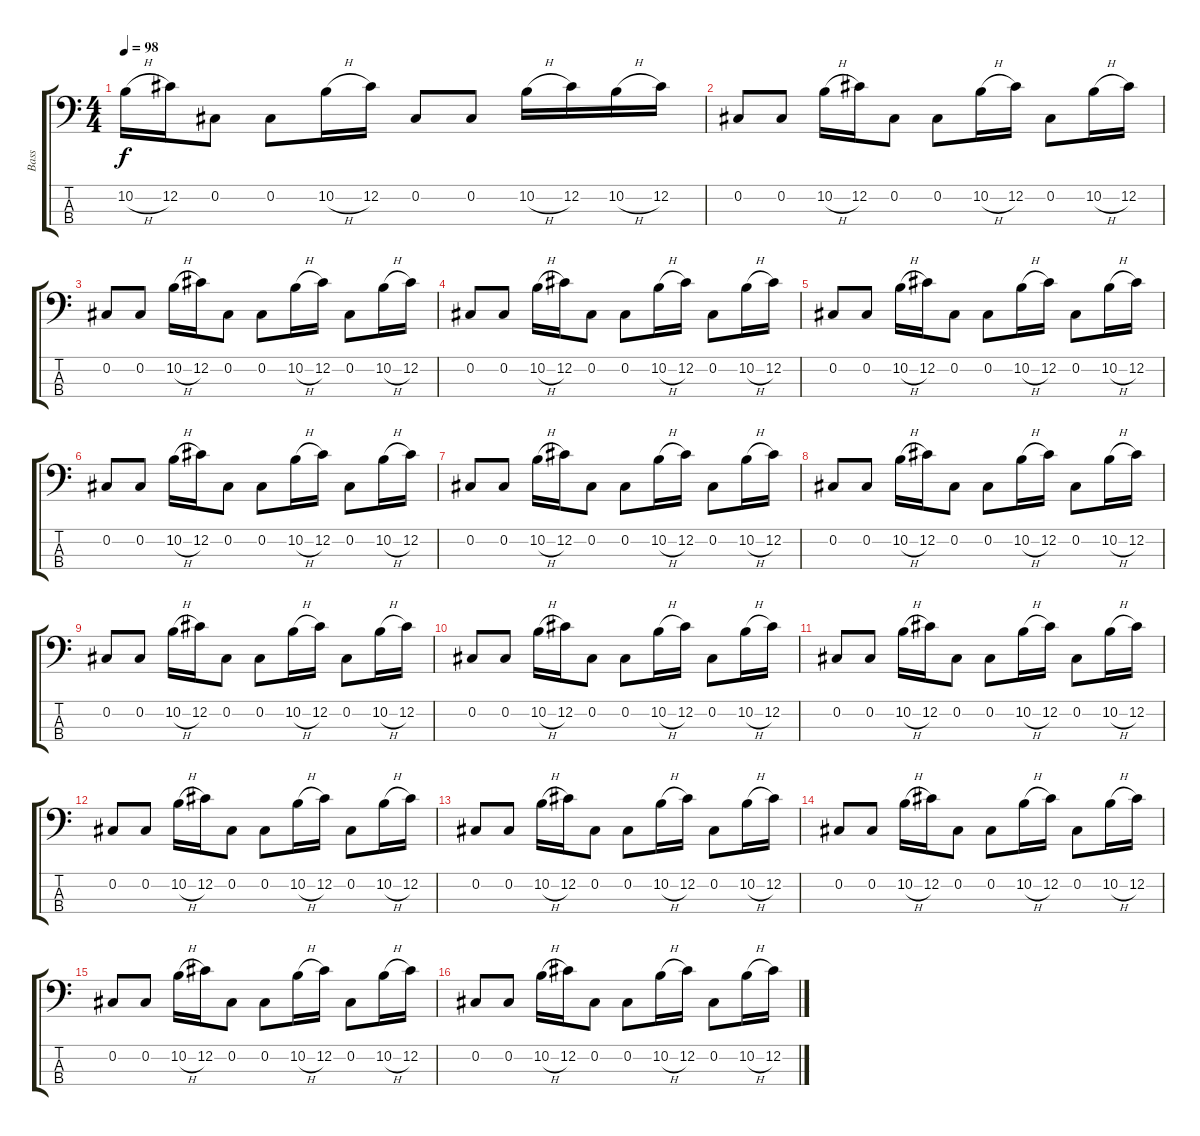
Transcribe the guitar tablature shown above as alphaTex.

\track ("Bass" "Bass") {instrument electricbassfinger}
\staff {score tabs}
\tuning (Gb2 Db2 Ab1 Db1) {hide}
\ts (4 4)
\tempo 98
\clef f4
\ks c
10.2{h}.16{dy f} 12.2.16 0.2.8 0.2.8 10.2{h}.16 12.2.16 0.2.8 0.2.8 10.2{h}.16 12.2.16 10.2{h}.16 12.2.16 |
0.2.8 0.2.8 10.2{h}.16 12.2.16 0.2.8 0.2.8 10.2{h}.16 12.2.16 0.2.8 10.2{h}.16 12.2.16 |
0.2.8 0.2.8 10.2{h}.16 12.2.16 0.2.8 0.2.8 10.2{h}.16 12.2.16 0.2.8 10.2{h}.16 12.2.16 |
0.2.8 0.2.8 10.2{h}.16 12.2.16 0.2.8 0.2.8 10.2{h}.16 12.2.16 0.2.8 10.2{h}.16 12.2.16 |
0.2.8 0.2.8 10.2{h}.16 12.2.16 0.2.8 0.2.8 10.2{h}.16 12.2.16 0.2.8 10.2{h}.16 12.2.16 |
0.2.8 0.2.8 10.2{h}.16 12.2.16 0.2.8 0.2.8 10.2{h}.16 12.2.16 0.2.8 10.2{h}.16 12.2.16 |
0.2.8 0.2.8 10.2{h}.16 12.2.16 0.2.8 0.2.8 10.2{h}.16 12.2.16 0.2.8 10.2{h}.16 12.2.16 |
0.2.8 0.2.8 10.2{h}.16 12.2.16 0.2.8 0.2.8 10.2{h}.16 12.2.16 0.2.8 10.2{h}.16 12.2.16 |
0.2.8 0.2.8 10.2{h}.16 12.2.16 0.2.8 0.2.8 10.2{h}.16 12.2.16 0.2.8 10.2{h}.16 12.2.16 |
0.2.8 0.2.8 10.2{h}.16 12.2.16 0.2.8 0.2.8 10.2{h}.16 12.2.16 0.2.8 10.2{h}.16 12.2.16 |
0.2.8 0.2.8 10.2{h}.16 12.2.16 0.2.8 0.2.8 10.2{h}.16 12.2.16 0.2.8 10.2{h}.16 12.2.16 |
0.2.8 0.2.8 10.2{h}.16 12.2.16 0.2.8 0.2.8 10.2{h}.16 12.2.16 0.2.8 10.2{h}.16 12.2.16 |
0.2.8 0.2.8 10.2{h}.16 12.2.16 0.2.8 0.2.8 10.2{h}.16 12.2.16 0.2.8 10.2{h}.16 12.2.16 |
0.2.8 0.2.8 10.2{h}.16 12.2.16 0.2.8 0.2.8 10.2{h}.16 12.2.16 0.2.8 10.2{h}.16 12.2.16 |
0.2.8 0.2.8 10.2{h}.16 12.2.16 0.2.8 0.2.8 10.2{h}.16 12.2.16 0.2.8 10.2{h}.16 12.2.16 |
0.2.8 0.2.8 10.2{h}.16 12.2.16 0.2.8 0.2.8 10.2{h}.16 12.2.16 0.2.8 10.2{h}.16 12.2.16
